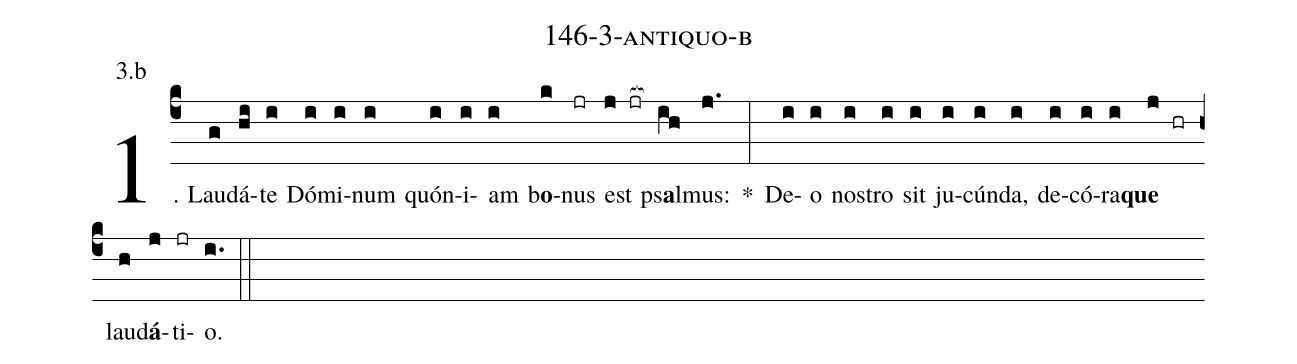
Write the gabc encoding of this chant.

name: 146-3-antiquo-b;
annotation: 3.b;
%%
(c4)1. Lau(g)dá(hi)te(i) Dó(i)mi(i)num(i) quón(i)i(i)am(i) b<b>o</b>(k)nus(jr) est(j jr[ocb:1{]) ps<b>a</b>l(ih[ocb:0}])mus:(j.) *(:) De(i)o(i) nos(i)tro(i) sit(i) ju(i)cún(i)da,(i) de(i)có(i)ra(i)<b>que</b>(j hr) lau(h)d<b>á</b>(j)ti(jr)o.(i.) (::)
